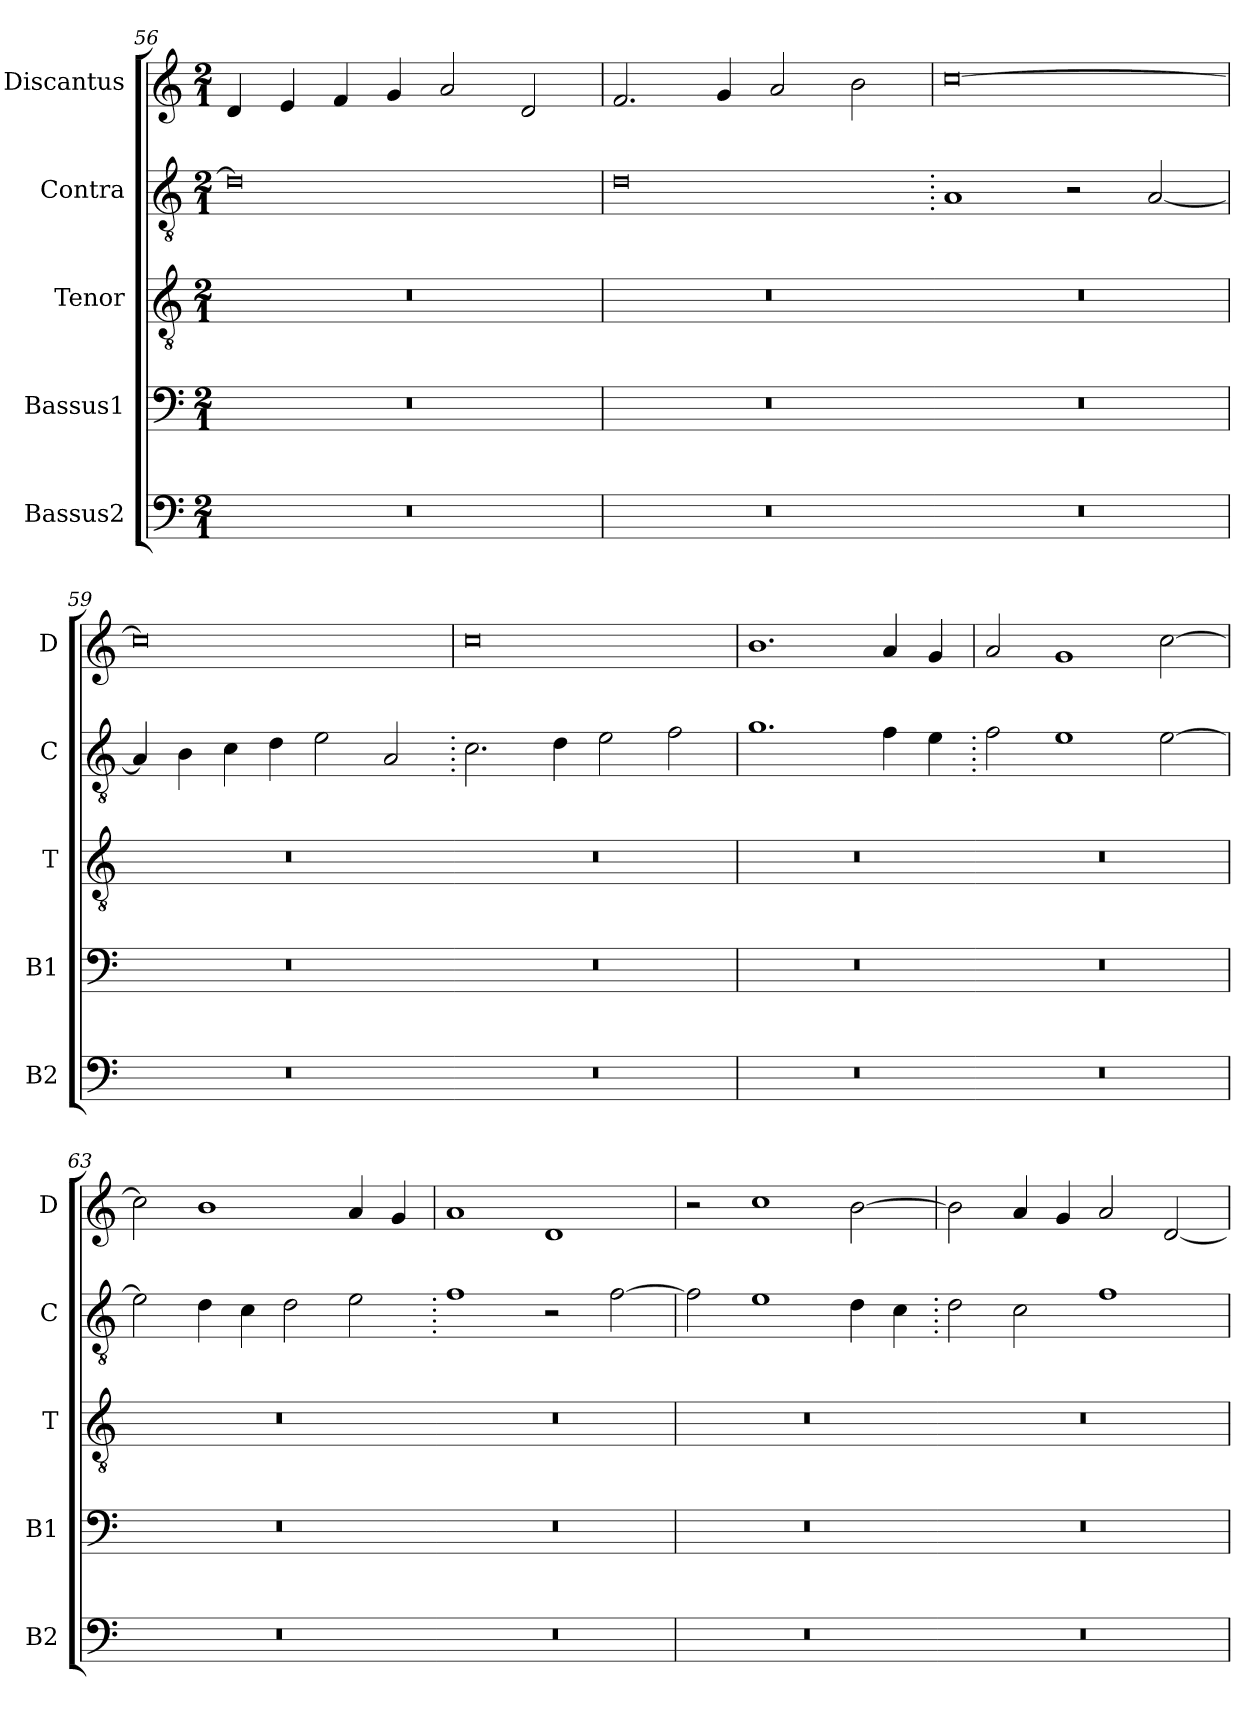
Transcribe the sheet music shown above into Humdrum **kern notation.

**kern	**kern	**kern	**kern	**kern
*part5	*part4	*part3	*part2	*part1
*staff5	*staff4	*staff3	*staff2	*staff1
*I"Bassus2	*I"Bassus1	*I"Tenor	*I"Contra	*I"Discantus
*I'B2	*I'B1	*I'T	*I'C	*I'D
*clefF4	*clefF4	*clefGv2	*clefGv2	*clefG2
*k[]	*k[]	*k[]	*k[]	*k[]
*M2/1	*M2/1	*M2/1	*M2/1	*M2/1
=56	=56	=56	=56	=56
0r	0r	0r	0d]	4d/
.	.	.	.	4e/
.	.	.	.	4f/
.	.	.	.	4g/
.	.	.	.	2a/
.	.	.	.	2d/
=57	=57	=57	=57	=57
0r	0r	0r	0d	2.f/
.	.	.	.	4g/
.	.	.	.	2a/
.	.	.	.	2b\
=58	=58	=58	=58.	=58
0r	0r	0r	1A	[0cc
.	.	.	2r	.
.	.	.	[2A/	.
=59	=59	=59	=59	=59
0r	0r	0r	4A/]	0cc]
.	.	.	4B\	.
.	.	.	4c\	.
.	.	.	4d\	.
.	.	.	2e\	.
.	.	.	2A/	.
=60	=60	=60	=60.	=60
0r	0r	0r	2.c\	0cc
.	.	.	4d\	.
.	.	.	2e\	.
.	.	.	2f\	.
=61	=61	=61	=61	=61
0r	0r	0r	1.g	1.b
.	.	.	4f\	4a/
.	.	.	4e\	4g/
=62	=62	=62	=62.	=62
0r	0r	0r	2f\	2a/
.	.	.	1e	1g
.	.	.	[2e\	[2cc\
=63	=63	=63	=63	=63
0r	0r	0r	2e\]	2cc\]
.	.	.	4d\	1b
.	.	.	4c\	.
.	.	.	2d\	.
.	.	.	2e\	4a/
.	.	.	.	4g/
=64	=64	=64	=64.	=64
0r	0r	0r	1f	1a
.	.	.	2r	1d
.	.	.	[2f\	.
=65	=65	=65	=65	=65
0r	0r	0r	2f\]	2r
.	.	.	1e	1cc
.	.	.	4d\	[2b\
.	.	.	4c\	.
=66	=66	=66	=66.	=66
0r	0r	0r	2d\	2b\]
.	.	.	2c\	4a/
.	.	.	.	4g/
.	.	.	1f	2a/
.	.	.	.	[2d/
=	=	=	=	=
*-	*-	*-	*-	*-
